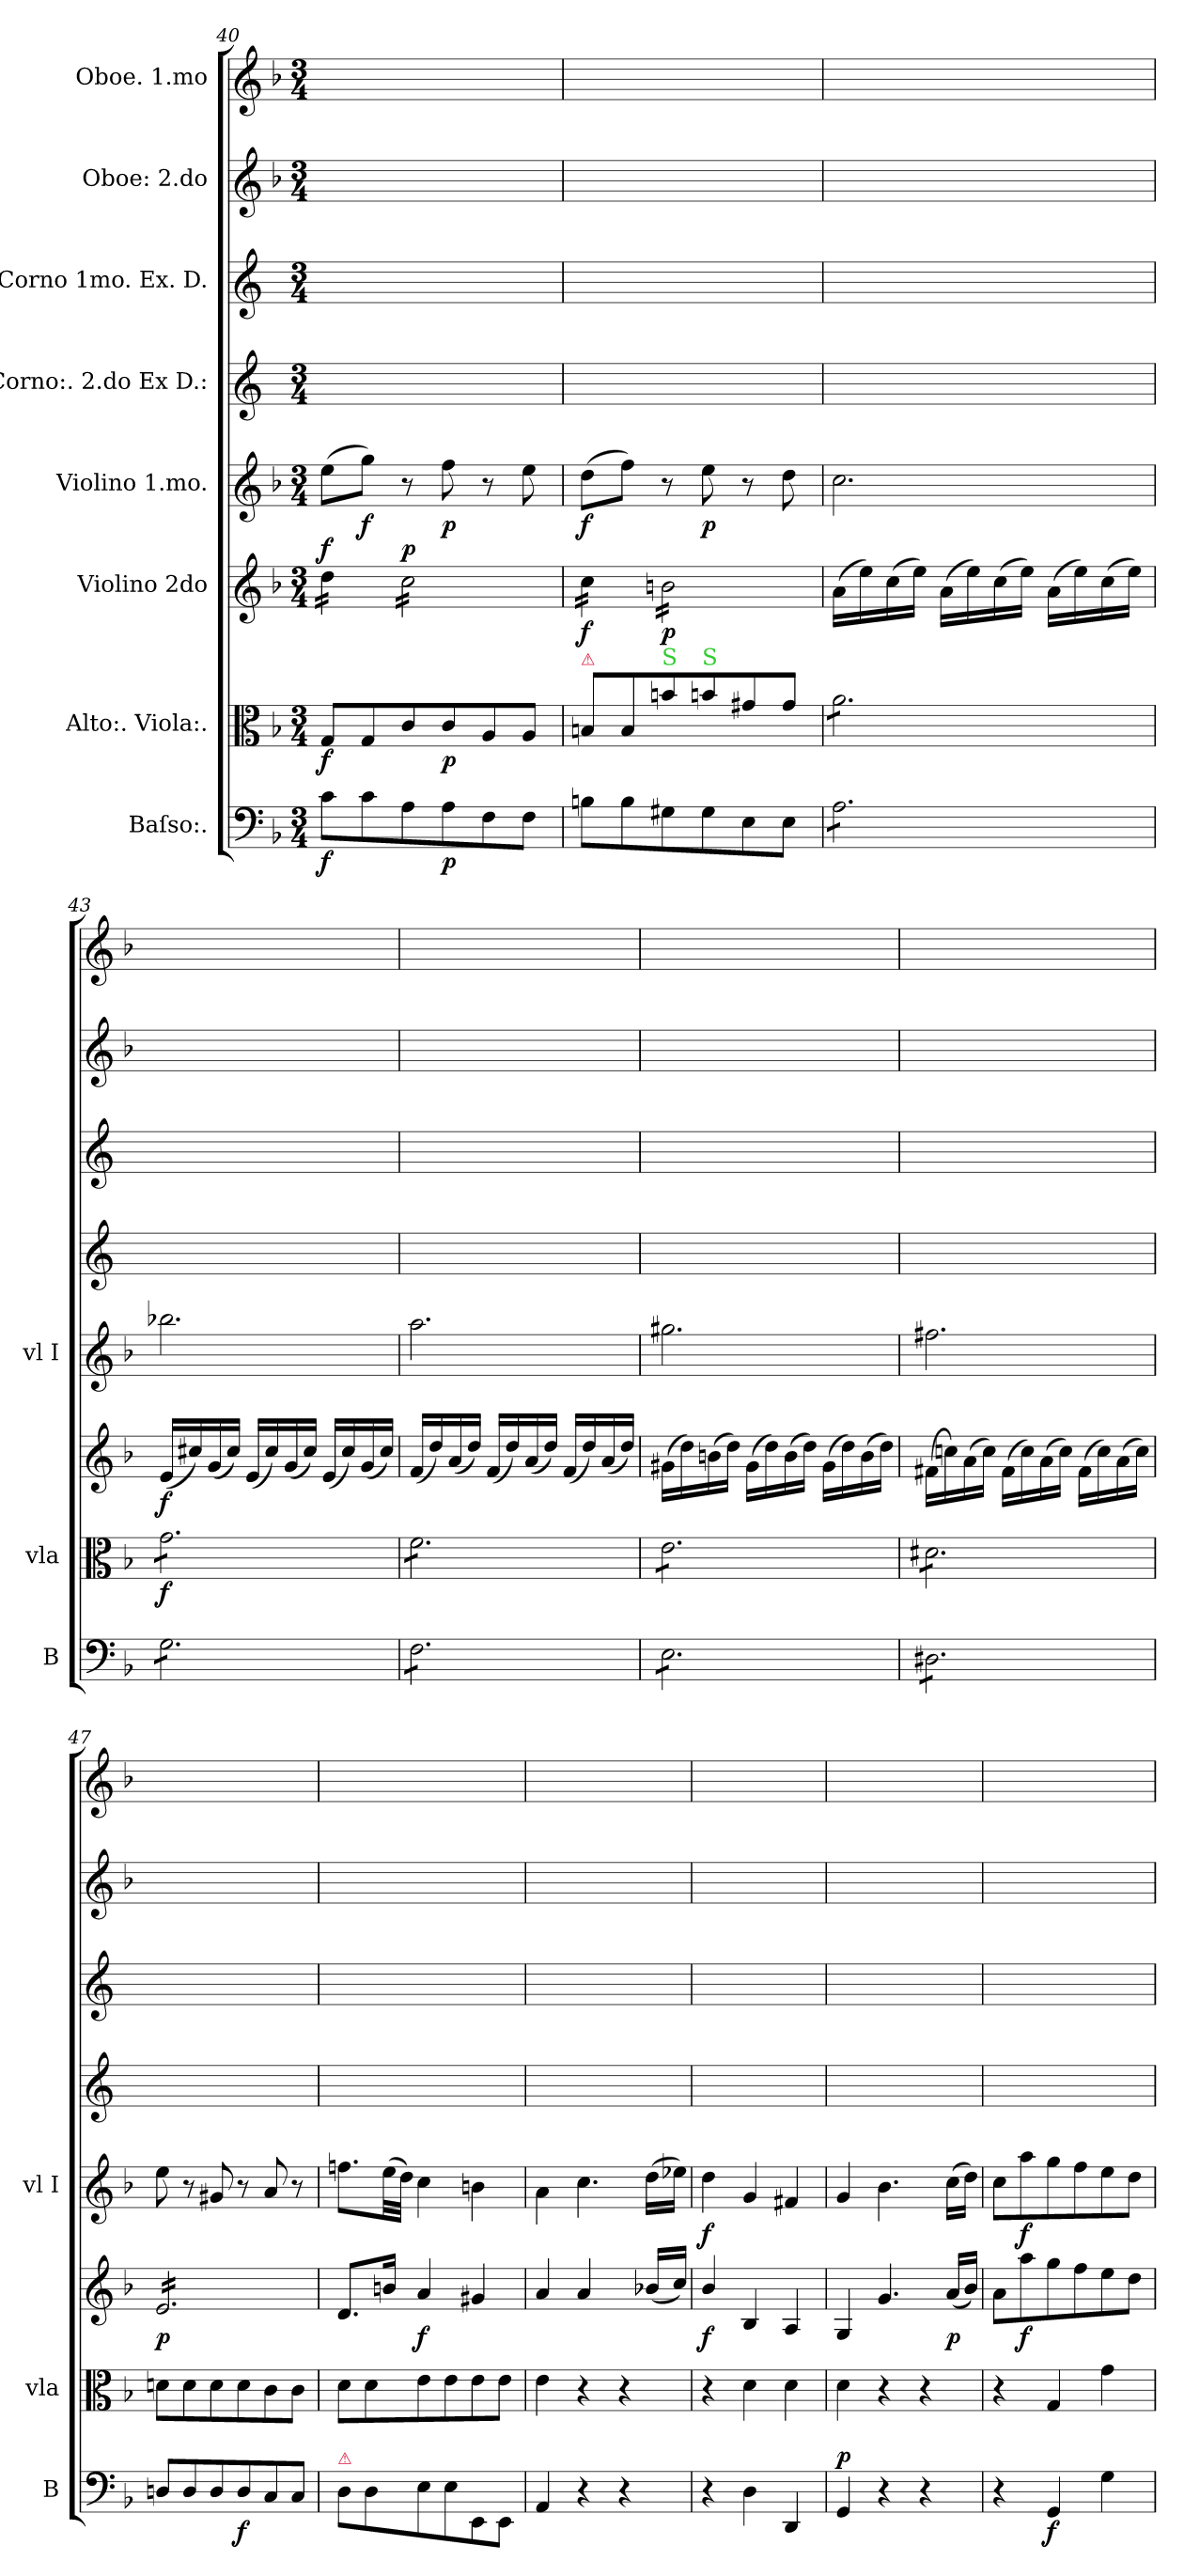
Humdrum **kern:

**kern	**dynam	**kern	**dynam	**kern	**dynam	**kern	**dynam	**kern	**kern	**kern	**kern
*part8	*part8	*part7	*part7	*part6	*part6	*part5	*part5	*part4	*part3	*part2	*part1
*staff8	*staff8	*staff7	*staff7	*staff6	*staff6	*staff5	*staff5	*staff4	*staff3	*staff2	*staff1
*I"Baſso:.	*	*I"Alto:. Viola:.	*	*I"Violino 2do	*	*I"Violino 1.mo.	*	*I"Corno:. 2.do Ex D.:	*I"Corno 1mo. Ex. D.	*I"Oboe: 2.do	*I"Oboe. 1.mo
*I'B	*	*I'vla	*	*	*	*I'vl I	*	*	*	*	*
*clefF4	*	*clefC3	*	*clefG2	*	*clefG2	*	*clefG2	*clefG2	*clefG2	*clefG2
*	*	*	*	*	*	*	*	*ITrd6c10	*ITrd6c10	*	*
*k[b-]	*	*k[b-]	*	*k[b-]	*	*k[b-]	*	*k[f#c#]	*k[f#c#]	*k[b-]	*k[b-]
*d:	*	*d:	*	*d:	*	*d:	*	*	*	*d:	*d:
*M3/4	*	*M3/4	*	*M3/4	*	*M3/4	*	*M3/4	*M3/4	*M3/4	*M3/4
=40	=40	=40	=40	=40	=40	=40	=40	=40	=40	=40	=40
!	!	!	!	!	!LO:DY:a	!	!	!	!	!	!
*	*	*	*	*tremolo	*	*	*	*	*	*	*
8c\L	f	8G/L	f	16dd\LL	f	(8ee\L	.	2.ryy	2.ryy	2.ryy	2.ryy
.	.	.	.	16dd\	.	.	.	.	.	.	.
8c\	.	8G/	.	16dd\	.	8gg\J)	f	.	.	.	.
.	.	.	.	16dd\JJ	.	.	.	.	.	.	.
!	!	!	!	!	!LO:DY:a	!	!	!	!	!	!
8A\	.	8c/	.	16cc\LL	p	8r	.	.	.	.	.
.	.	.	.	16cc\	.	.	.	.	.	.	.
8A\	p	8c/	p	16cc\	.	8ff\	p	.	.	.	.
.	.	.	.	16cc\	.	.	.	.	.	.	.
8F\	.	8A/	.	16cc\	.	8r	.	.	.	.	.
.	.	.	.	16cc\	.	.	.	.	.	.	.
8F\J	.	8A/J	.	16cc\	.	8ee\	.	.	.	.	.
.	.	.	.	16cc\JJ	.	.	.	.	.	.	.
=41	=41	=41	=41	=41	=41	=41	=41	=41	=41	=41	=41
!	!	!LO:TX:a:color=crimson:t=⚠	!	!	!	!	!	!	!	!	!
8Bn\L	.	8Bn/L	.	16cc\LL	f	(8dd\L	f	2.ryy	2.ryy	2.ryy	2.ryy
.	.	.	.	16cc\	.	.	.	.	.	.	.
8B\	.	8B/	.	16cc\	.	8ff\J)	.	.	.	.	.
.	.	.	.	16cc\JJ	.	.	.	.	.	.	.
!	!	!LO:TX:a:color=limegreen:t=S	!	!	!	!	!	!	!	!	!
8G#X\	.	8bn	.	16bn\LL	p	8r	.	.	.	.	.
.	.	.	.	16bn\	.	.	.	.	.	.	.
!	!	!LO:TX:a:color=limegreen:t=S	!	!	!	!	!	!	!	!	!
8G#\	.	8bn	.	16bn\	.	8ee\	p	.	.	.	.
.	.	.	.	16bn\	.	.	.	.	.	.	.
8E\	.	8g#X\	.	16bn\	.	8r	.	.	.	.	.
.	.	.	.	16bn\	.	.	.	.	.	.	.
8E\J	.	8g#\J	.	16bn\	.	8dd\	.	.	.	.	.
.	.	.	.	16bn\JJ	.	.	.	.	.	.	.
*	*	*	*	*Xtremolo	*	*	*	*	*	*	*
=42	=42	=42	=42	=42	=42	=42	=42	=42	=42	=42	=42
*tremolo	*	*	*	*	*	*	*	*	*	*	*
*	*	*tremolo	*	*	*	*	*	*	*	*	*
8A\L	.	8a\L	.	(16a\LL	.	2.cc\	.	2.ryy	2.ryy	2.ryy	2.ryy
.	.	.	.	16ee\)	.	.	.	.	.	.	.
8A\	.	8a\	.	(16cc\	.	.	.	.	.	.	.
.	.	.	.	16ee\JJ)	.	.	.	.	.	.	.
8A\	.	8a\	.	(16a\LL	.	.	.	.	.	.	.
.	.	.	.	16ee\)	.	.	.	.	.	.	.
8A\	.	8a\	.	(16cc\	.	.	.	.	.	.	.
.	.	.	.	16ee\JJ)	.	.	.	.	.	.	.
8A\	.	8a\	.	(16a\LL	.	.	.	.	.	.	.
.	.	.	.	16ee\)	.	.	.	.	.	.	.
8A\J	.	8a\J	.	(16cc\	.	.	.	.	.	.	.
.	.	.	.	16ee\JJ)	.	.	.	.	.	.	.
=43	=43	=43	=43	=43	=43	=43	=43	=43	=43	=43	=43
8G\L	.	8g\L	f	(16e/LL	f	2.bb-X\	.	2.ryy	2.ryy	2.ryy	2.ryy
.	.	.	.	16cc#X/)	.	.	.	.	.	.	.
8G\	.	8g\	.	(16g/	.	.	.	.	.	.	.
.	.	.	.	16cc#/JJ)	.	.	.	.	.	.	.
8G\	.	8g\	.	(16e/LL	.	.	.	.	.	.	.
.	.	.	.	16cc#/)	.	.	.	.	.	.	.
8G\	.	8g\	.	(16g/	.	.	.	.	.	.	.
.	.	.	.	16cc#/JJ)	.	.	.	.	.	.	.
8G\	.	8g\	.	(16e/LL	.	.	.	.	.	.	.
.	.	.	.	16cc#/)	.	.	.	.	.	.	.
8G\J	.	8g\J	.	(16g/	.	.	.	.	.	.	.
.	.	.	.	16cc#/JJ)	.	.	.	.	.	.	.
=44	=44	=44	=44	=44	=44	=44	=44	=44	=44	=44	=44
8F\L	.	8f\L	.	(16f/LL	.	2.aa\	.	2.ryy	2.ryy	2.ryy	2.ryy
.	.	.	.	16dd/)	.	.	.	.	.	.	.
8F\	.	8f\	.	(16a/	.	.	.	.	.	.	.
.	.	.	.	16dd/JJ)	.	.	.	.	.	.	.
8F\	.	8f\	.	(16f/LL	.	.	.	.	.	.	.
.	.	.	.	16dd/)	.	.	.	.	.	.	.
8F\	.	8f\	.	(16a/	.	.	.	.	.	.	.
.	.	.	.	16dd/JJ)	.	.	.	.	.	.	.
8F\	.	8f\	.	(16f/LL	.	.	.	.	.	.	.
.	.	.	.	16dd/)	.	.	.	.	.	.	.
8F\J	.	8f\J	.	(16a/	.	.	.	.	.	.	.
.	.	.	.	16dd/JJ)	.	.	.	.	.	.	.
=45	=45	=45	=45	=45	=45	=45	=45	=45	=45	=45	=45
8E\L	.	8e\L	.	(16g#X\LL	.	2.gg#X\	.	2.ryy	2.ryy	2.ryy	2.ryy
.	.	.	.	16dd\)	.	.	.	.	.	.	.
8E\	.	8e\	.	(16bn\	.	.	.	.	.	.	.
.	.	.	.	16dd\JJ)	.	.	.	.	.	.	.
8E\	.	8e\	.	(16g#\LL	.	.	.	.	.	.	.
.	.	.	.	16dd\)	.	.	.	.	.	.	.
8E\	.	8e\	.	(16b\	.	.	.	.	.	.	.
.	.	.	.	16dd\JJ)	.	.	.	.	.	.	.
8E\	.	8e\	.	(16g#\LL	.	.	.	.	.	.	.
.	.	.	.	16dd\)	.	.	.	.	.	.	.
8E\J	.	8e\J	.	(16b\	.	.	.	.	.	.	.
.	.	.	.	16dd\JJ)	.	.	.	.	.	.	.
=46	=46	=46	=46	=46	=46	=46	=46	=46	=46	=46	=46
8D#X\L	.	8d#X\L	.	(16f#X\LL	.	2.ff#X\	.	2.ryy	2.ryy	2.ryy	2.ryy
.	.	.	.	16ccn\)	.	.	.	.	.	.	.
8D#X\	.	8d#X\	.	(16a\	.	.	.	.	.	.	.
.	.	.	.	16cc\JJ)	.	.	.	.	.	.	.
8D#X\	.	8d#X\	.	(16f#\LL	.	.	.	.	.	.	.
.	.	.	.	16cc\)	.	.	.	.	.	.	.
8D#X\	.	8d#X\	.	(16a\	.	.	.	.	.	.	.
.	.	.	.	16cc\JJ)	.	.	.	.	.	.	.
8D#X\	.	8d#X\	.	(16f#\LL	.	.	.	.	.	.	.
.	.	.	.	16cc\)	.	.	.	.	.	.	.
8D#X\J	.	8d#X\J	.	(16a\	.	.	.	.	.	.	.
*	*	*Xtremolo	*	*	*	*	*	*	*	*	*
*Xtremolo	*	*	*	*	*	*	*	*	*	*	*
.	.	.	.	16cc\JJ)	.	.	.	.	.	.	.
=47	=47	=47	=47	=47	=47	=47	=47	=47	=47	=47	=47
*	*	*	*	*tremolo	*	*	*	*	*	*	*
8Dn/L	p&colon;	8dn\L	.	16e/LL	p	8ee\	.	2.ryy	2.ryy	2.ryy	2.ryy
.	.	.	.	16e/	.	.	.	.	.	.	.
8D/	.	8d\	.	16e/	.	8r	.	.	.	.	.
.	.	.	.	16e/	.	.	.	.	.	.	.
8D/	.	8d\	.	16e/	.	8g#X/	.	.	.	.	.
.	.	.	.	16e/	.	.	.	.	.	.	.
8D/	f	8d\	.	16e/	.	8r	.	.	.	.	.
.	.	.	.	16e/	.	.	.	.	.	.	.
8C/	.	8c\	.	16e/	.	8a/	.	.	.	.	.
.	.	.	.	16e/	.	.	.	.	.	.	.
8C/J	.	8c\J	.	16e/	.	8r	.	.	.	.	.
.	.	.	.	16e/JJ	.	.	.	.	.	.	.
*	*	*	*	*Xtremolo	*	*	*	*	*	*	*
=48	=48	=48	=48	=48	=48	=48	=48	=48	=48	=48	=48
!LO:TX:a:color=crimson:t=⚠	!	!	!	!	!	!	!	!	!	!	!
8D\L	.	8d\L	.	8.d/L	.	8.ffn\L	.	2.ryy	2.ryy	2.ryy	2.ryy
8D\	.	8d\	.	.	.	.	.	.	.	.	.
.	.	.	.	16bn/Jk	.	(32ee\LL	.	.	.	.	.
.	.	.	.	.	.	32dd\JJJ)	.	.	.	.	.
8E\	.	8e\	.	4a/	f	4cc\	.	.	.	.	.
8E\	.	8e\	.	.	.	.	.	.	.	.	.
8EE/	.	8e\	.	4g#X/	.	4bn\	.	.	.	.	.
8EE/J	.	8e\J	.	.	.	.	.	.	.	.	.
=49	=49	=49	=49	=49	=49	=49	=49	=49	=49	=49	=49
4AA/	.	4e\	.	4a/	.	4a\	.	2.ryy	2.ryy	2.ryy	2.ryy
!	!	!	!	!LO:N:vis=4	!	!	!	!	!	!	!
4r	.	4r	.	4.a/	.	4.cc\	.	.	.	.	.
4r	.	4r	.	.	.	.	.	.	.	.	.
.	.	.	.	(16b-X/LL	p.&colon;	(16dd\LL	.	.	.	.	.
.	.	.	.	16cc/JJ)	.	16ee-X\JJ)	.	.	.	.	.
=50	=50	=50	=50	=50	=50	=50	=50	=50	=50	=50	=50
4r	.	4r	.	4b-/	f	4dd\	f	2.ryy	2.ryy	2.ryy	2.ryy
4D\	.	4d\	.	4B-/	.	4g/	.	.	.	.	.
4DD/	.	4d\	.	4A/	.	4f#X/	.	.	.	.	.
=51	=51	=51	=51	=51	=51	=51	=51	=51	=51	=51	=51
!	!LO:DY:a	!	!	!	!	!	!	!	!	!	!
4GG/	p	4d\	.	4G/	.	4g/	.	2.ryy	2.ryy	2.ryy	2.ryy
4r	.	4r	.	4.g/	.	4.b-\	.	.	.	.	.
4r	.	4r	.	.	.	.	.	.	.	.	.
.	.	.	.	(16a/LL	p	(16cc\LL	.	.	.	.	.
.	.	.	.	16b-/JJ)	.	16dd\JJ)	.	.	.	.	.
=52	=52	=52	=52	=52	=52	=52	=52	=52	=52	=52	=52
4r	.	4r	.	8a\L	.	8cc\L	.	2.ryy	2.ryy	2.ryy	2.ryy
.	.	.	.	8aa\	f	8aa\	f	.	.	.	.
4GG/	f	4G/	.	8gg\	.	8gg\	.	.	.	.	.
.	.	.	.	8ff\	.	8ff\	.	.	.	.	.
4G\	.	4g\	.	8ee\	.	8ee\	.	.	.	.	.
.	.	.	.	8dd\J	.	8dd\J	.	.	.	.	.
=	=	=	=	=	=	=	=	=	=	=	=
*-	*-	*-	*-	*-	*-	*-	*-	*-	*-	*-	*-
